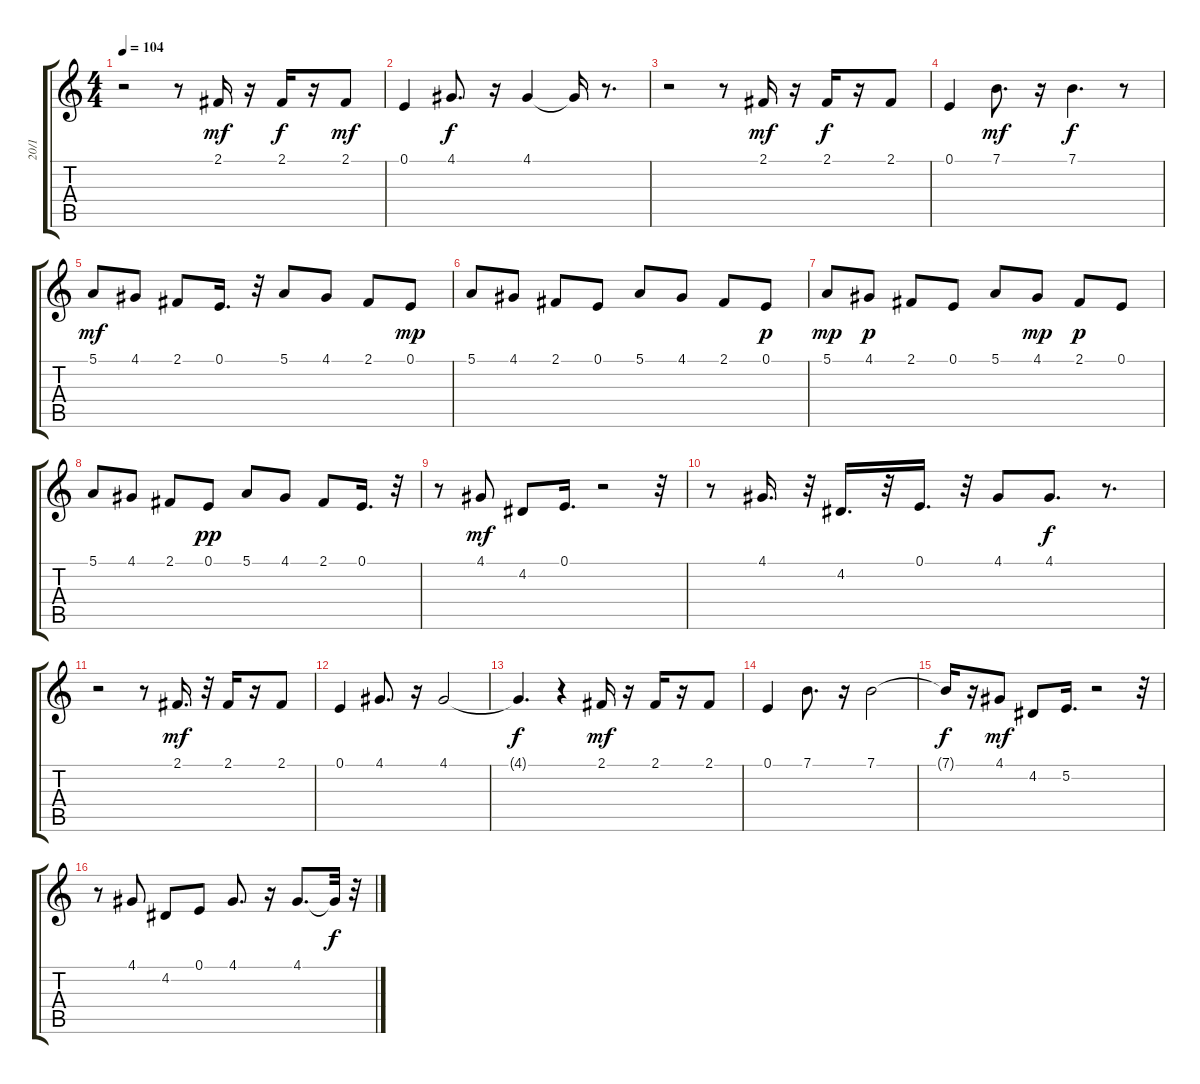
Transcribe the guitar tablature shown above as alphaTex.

\track ("20/1" "20/1") {instrument churchorgan}
\staff {score tabs}
\tuning (E4 B3 G3 D3 A2 E2) {hide}
\ts (4 4)
\tempo 104
\clef g2
\ks c
r.2{dy f} r.8 2.1.16{dy mf} r.16 2.1.16{dy f} r.16 2.1.8{dy mf} |
0.1.4 4.1.8{d dy f} r.16 4.1.4 4.1{t}.16 r.8{d} |
r.2 r.8 2.1.16{dy mf} r.16 2.1.16{dy f} r.16 2.1.8 |
0.1.4 7.1.8{d dy mf} r.16 7.1.4{d dy f} r.8 |
5.1.8{dy mf} 4.1.8 2.1.8 0.1.16{d} r.32 5.1.8 4.1.8 2.1.8 0.1.8{dy mp} |
5.1.8 4.1.8 2.1.8 0.1.8 5.1.8 4.1.8 2.1.8 0.1.8{dy p} |
5.1.8{dy mp} 4.1.8{dy p} 2.1.8 0.1.8 5.1.8 4.1.8{dy mp} 2.1.8{dy p} 0.1.8 |
5.1.8 4.1.8 2.1.8 0.1.8{dy pp} 5.1.8 4.1.8 2.1.8 0.1.16{d} r.32 |
r.8 4.1.8{dy mf} 4.2.8 0.1.16{d} r.2 r.32 |
r.8 4.1.16{d} r.32 4.2.16{d} r.32 0.1.16{d} r.32 4.1.8 4.1.8{d dy f} r.8{d} |
r.2 r.8 2.1.16{d dy mf} r.32 2.1.16 r.16 2.1.8 |
0.1.4 4.1.8{d} r.16 4.1.2 |
4.1{t}.4{d dy f} r.4 2.1.16{dy mf} r.16 2.1.16 r.16 2.1.8 |
0.1.4 7.1.8{d} r.16 7.1.2 |
7.1{t}.16{dy f} r.16 4.1.8{dy mf} 4.2.8 5.2.16{d} r.2 r.32 |
r.8 4.1.8 4.2.8 0.1.8 4.1.8{d} r.16 4.1.8{d} 4.1{t}.32{dy f} r.32
